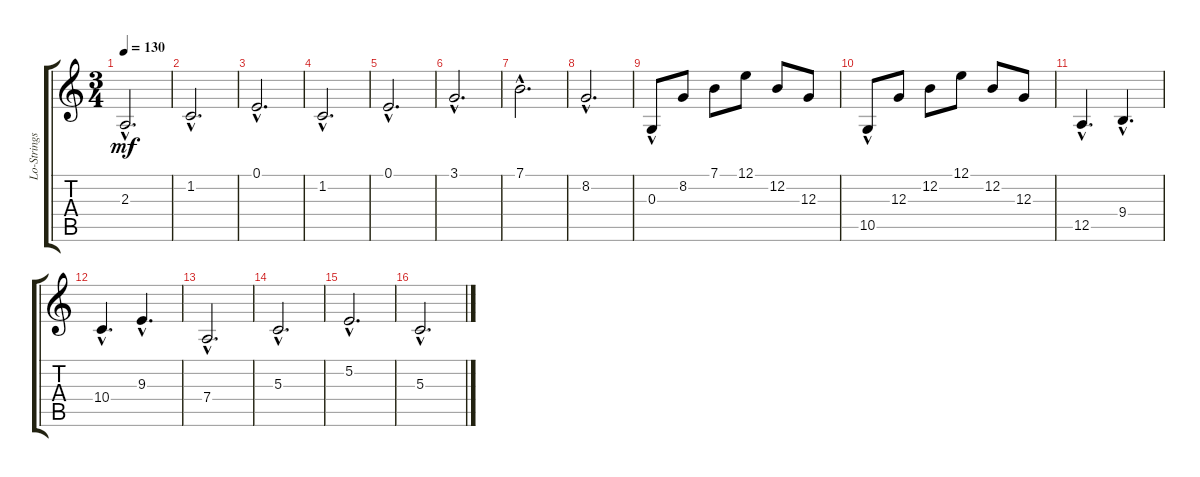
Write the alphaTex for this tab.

\track ("Lo-Strings" "Lo-Strings") {instrument stringensemble1}
\staff {score tabs}
\tuning (E4 B3 G3 D3 A2 E2) {hide}
\ts (3 4)
\tempo 130
\clef g2
\ks c
2.3{hac}.2{d dy mf} |
1.2{hac}.2{d} |
0.1{hac}.2{d} |
1.2{hac}.2{d} |
0.1{hac}.2{d} |
3.1{hac}.2{d} |
7.1{hac}.2{d} |
8.2{hac}.2{d} |
0.3{hac}.8 8.2.8 7.1.8 12.1.8 12.2.8 12.3.8 |
10.5{hac}.8 12.3.8 12.2.8 12.1.8 12.2.8 12.3.8 |
12.5{hac}.4{d} 9.4{hac}.4{d} |
10.4{hac}.4{d} 9.3{hac}.4{d} |
7.4{hac}.2{d} |
5.3{hac}.2{d} |
5.2{hac}.2{d} |
5.3{hac}.2{d}
